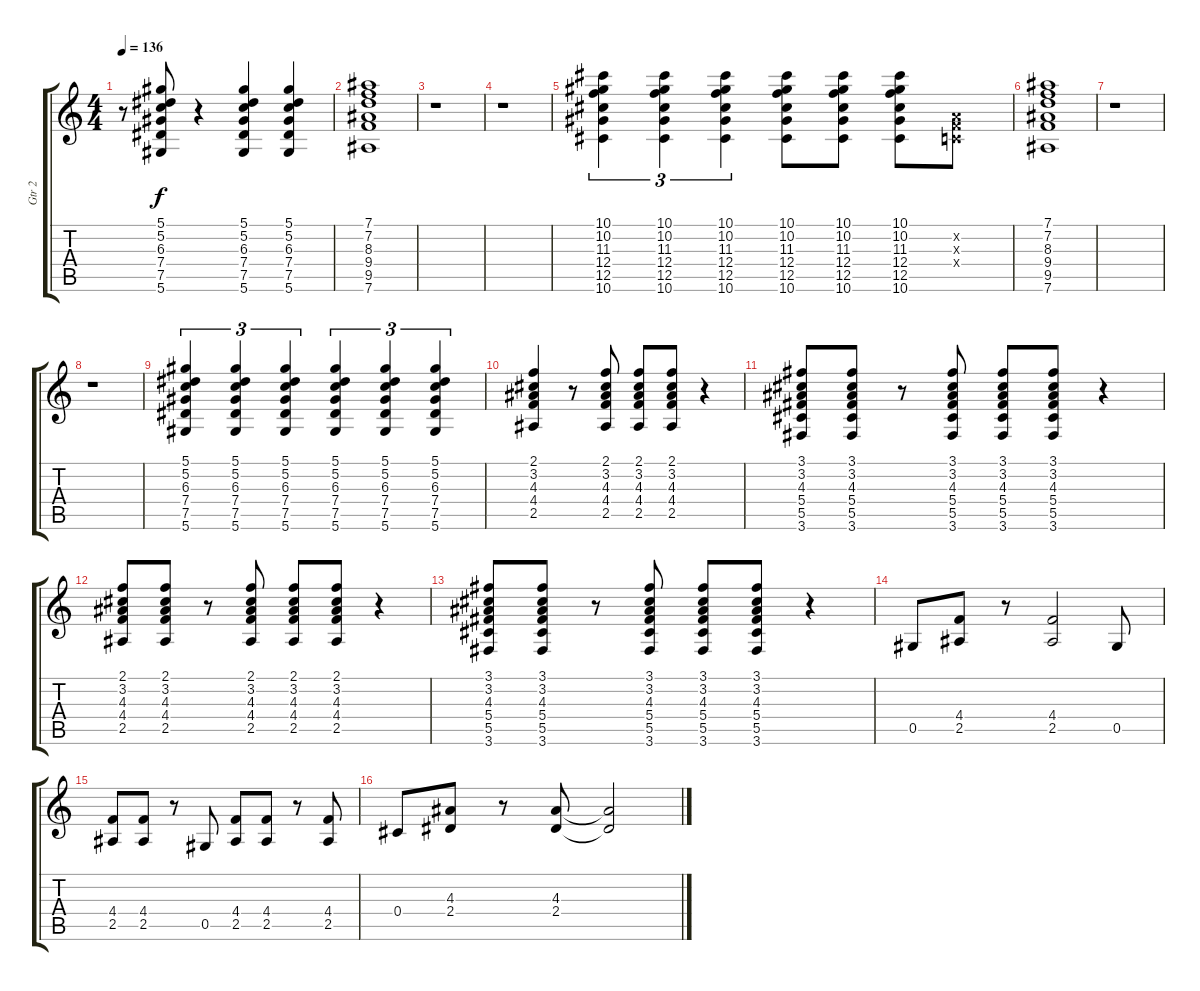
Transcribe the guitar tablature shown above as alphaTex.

\track ("Gtr 2" "Gtr 2") {instrument overdrivenguitar}
\staff {score tabs}
\tuning (Eb4 Bb3 Gb3 Db3 Ab2 Eb2) {hide}
\ts (4 4)
\tempo 136
\clef g2
\ks c
r.8{dy f} (5.1 5.2 6.3 7.4 7.5 5.6).8 r.4 (5.1 5.2 6.3 7.4 7.5 5.6).4 (5.1 5.2 6.3 7.4 7.5 5.6).4 |
(7.1 7.2 8.3 9.4 9.5 7.6).1 |
r.1 |
r.1 |
(10.1 10.2 11.3 12.4 12.5 10.6).4{tu (3 2)} (10.1 10.2 11.3 12.4 12.5 10.6).4{tu (3 2)} (10.1 10.2 11.3 12.4 12.5 10.6).4{tu (3 2)} (10.1 10.2 11.3 12.4 12.5 10.6).8 (10.1 10.2 11.3 12.4 12.5 10.6).8 (10.1 10.2 11.3 12.4 12.5 10.6).8 (-1.2{x} -1.3{x} -1.4{x}).8 |
(7.1 7.2 8.3 9.4 9.5 7.6).1 |
r.1 |
r.1 |
(5.1 5.2 6.3 7.4 7.5 5.6).4{tu (3 2)} (5.1 5.2 6.3 7.4 7.5 5.6).4{tu (3 2)} (5.1 5.2 6.3 7.4 7.5 5.6).4{tu (3 2)} (5.1 5.2 6.3 7.4 7.5 5.6).4{tu (3 2)} (5.1 5.2 6.3 7.4 7.5 5.6).4{tu (3 2)} (5.1 5.2 6.3 7.4 7.5 5.6).4{tu (3 2)} |
(2.1 3.2 4.3 4.4 2.5).4 r.8 (2.1 3.2 4.3 4.4 2.5).8 (2.1 3.2 4.3 4.4 2.5).8 (2.1 3.2 4.3 4.4 2.5).8 r.4 |
(3.1 3.2 4.3 5.4 5.5 3.6).8 (3.1 3.2 4.3 5.4 5.5 3.6).8 r.8 (3.1 3.2 4.3 5.4 5.5 3.6).8 (3.1 3.2 4.3 5.4 5.5 3.6).8 (3.1 3.2 4.3 5.4 5.5 3.6).8 r.4 |
(2.1 3.2 4.3 4.4 2.5).8 (2.1 3.2 4.3 4.4 2.5).8 r.8 (2.1 3.2 4.3 4.4 2.5).8 (2.1 3.2 4.3 4.4 2.5).8 (2.1 3.2 4.3 4.4 2.5).8 r.4 |
(3.1 3.2 4.3 5.4 5.5 3.6).8 (3.1 3.2 4.3 5.4 5.5 3.6).8 r.8 (3.1 3.2 4.3 5.4 5.5 3.6).8 (3.1 3.2 4.3 5.4 5.5 3.6).8 (3.1 3.2 4.3 5.4 5.5 3.6).8 r.4 |
0.5.8 (4.4 2.5).8 r.8 (4.4 2.5).2 0.5.8 |
(4.4 2.5).8 (4.4 2.5).8 r.8 0.5.8 (4.4 2.5).8 (4.4 2.5).8 r.8 (4.4 2.5).8 |
0.4.8 (4.3 2.4).8 r.8 (4.3 2.4).8 (4.3{t} 2.4{t}).2
